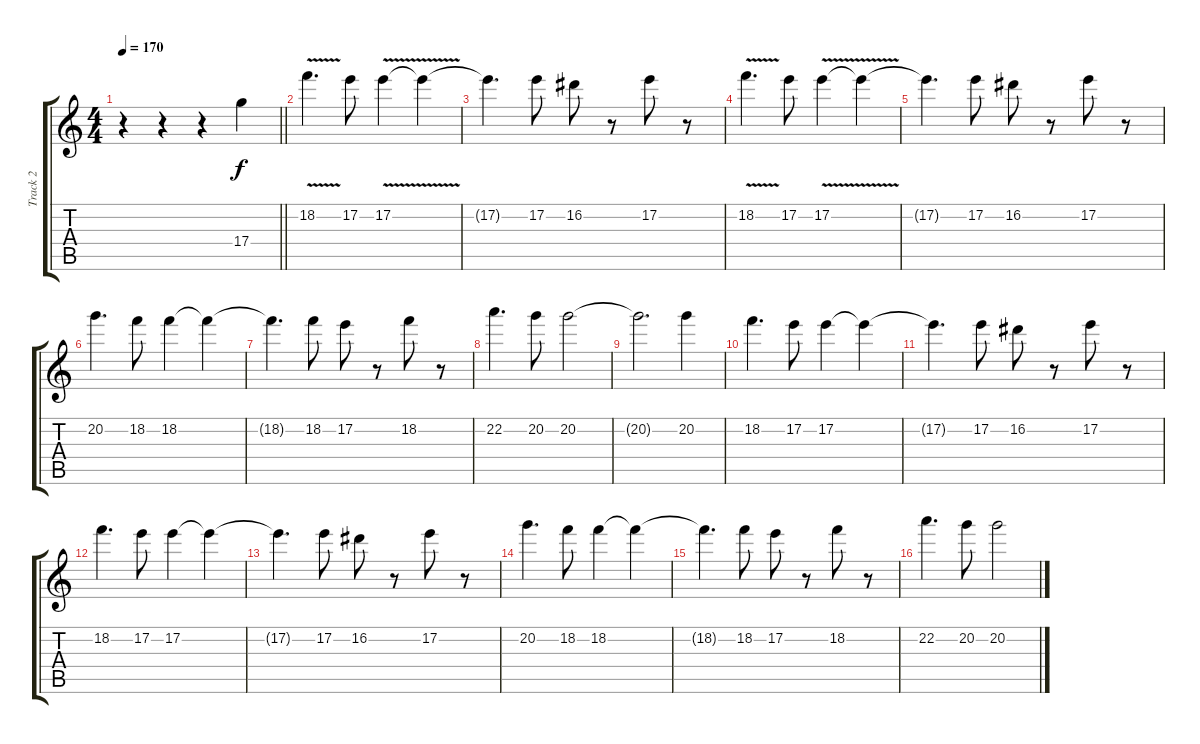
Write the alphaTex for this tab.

\track ("Track 2" "Track 2") {instrument distortionguitar}
\staff {score tabs}
\tuning (E4 B3 G3 D3 A2 E2) {hide}
\ts (4 4)
\tempo 170
\clef g2
\barLineRight lightlight
\ks c
r.4{dy f} r.4 r.4 17.4.4 |
18.2{v}.4{d} 17.2.8 17.2{v}.4 17.2{t}.4 |
17.2{t}.4{d} 17.2.8 16.2.8 r.8 17.2.8 r.8 |
18.2{v}.4{d} 17.2.8 17.2{v}.4 17.2{t}.4 |
17.2{t}.4{d} 17.2.8 16.2.8 r.8 17.2.8 r.8 |
20.2.4{d} 18.2.8 18.2.4 18.2{t}.4 |
18.2{t}.4{d} 18.2.8 17.2.8 r.8 18.2.8 r.8 |
22.2.4{d} 20.2.8 20.2.2 |
20.2{t}.2{d} 20.2.4 |
18.2.4{d} 17.2.8 17.2.4 17.2{t}.4 |
17.2{t}.4{d} 17.2.8 16.2.8 r.8 17.2.8 r.8 |
18.2.4{d} 17.2.8 17.2.4 17.2{t}.4 |
17.2{t}.4{d} 17.2.8 16.2.8 r.8 17.2.8 r.8 |
20.2.4{d} 18.2.8 18.2.4 18.2{t}.4 |
18.2{t}.4{d} 18.2.8 17.2.8 r.8 18.2.8 r.8 |
22.2.4{d} 20.2.8 20.2.2
